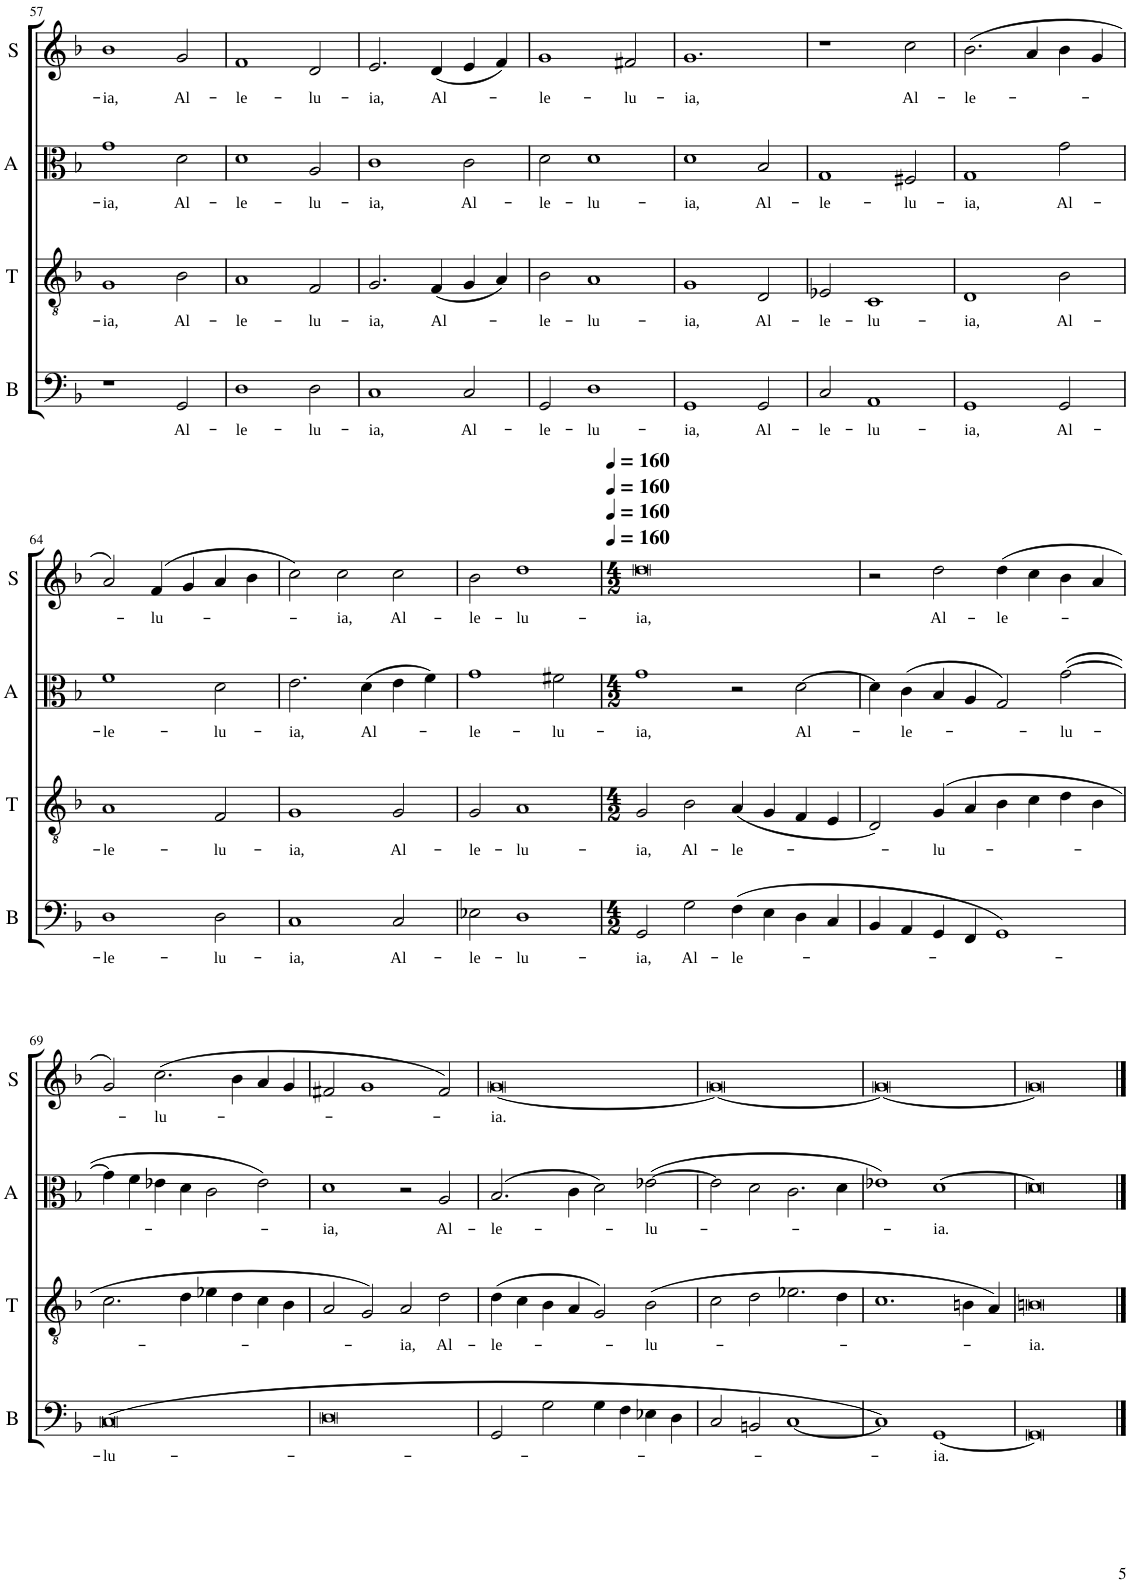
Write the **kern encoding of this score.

**kern	**text	**kern	**text	**kern	**text	**kern	**text
*part4	*part4	*part3	*part3	*part2	*part2	*part1	*part1
*staff4	*staff4	*staff3	*staff3	*staff2	*staff2	*staff1	*staff1
*I"Bajo	*	*I"Tenor	*	*I"Alto	*	*I"Soprano	*
*I'B	*	*I'T	*	*I'A	*	*I'S	*
!!LO:PB:g=z
*clefF4	*	*clefGv2	*	*clefC3	*	*clefG2	*
*k[b-]	*	*k[b-]	*	*k[b-]	*	*k[b-]	*
*d:	*	*d:	*	*d:	*	*d:	*
*M3/2	*	*M3/2	*	*M3/2	*	*M3/2	*
=57	=57	=57	=57	=57	=57	=57	=57
!	!	!	!LO:LY:b	!	!LO:LY:b	!	!LO:LY:b
1r	.	1G	-ia,	1g	-ia,	1b-	-ia,
!	!LO:LY:b	!	!LO:LY:b	!	!LO:LY:b	!	!LO:LY:b
2GG/	Al-	2B-\	Al-	2d\	Al-	2g/	Al-
=58	=58	=58	=58	=58	=58	=58	=58
!	!LO:LY:b	!	!LO:LY:b	!	!LO:LY:b	!	!LO:LY:b
1D	-le-	1A	-le-	1d	-le-	1f	-le-
!	!LO:LY:b	!	!LO:LY:b	!	!LO:LY:b	!	!LO:LY:b
2D\	-lu-	2F/	-lu-	2A/	-lu-	2d/	-lu-
=59	=59	=59	=59	=59	=59	=59	=59
!	!LO:LY:b	!	!LO:LY:b	!	!LO:LY:b	!	!LO:LY:b
1C	-ia,	2.G/	-ia,	1c	-ia,	2.e/	-ia,
!	!	!	!LO:LY:b	!	!	!	!LO:LY:b
.	.	(<4F/	Al-	.	.	(<4d/	Al-
!	!LO:LY:b	!	!	!	!LO:LY:b	!	!
2C/	Al-	4G/	.	2c\	Al-	4e/	.
.	.	4A/)	.	.	.	4f/)	.
=60	=60	=60	=60	=60	=60	=60	=60
!	!LO:LY:b	!	!LO:LY:b	!	!LO:LY:b	!	!LO:LY:b
2GG/	-le-	2B-\	-le-	2d\	-le-	1g	-le-
!	!LO:LY:b	!	!LO:LY:b	!	!LO:LY:b	!	!
1D	-lu-	1A	-lu-	1d	-lu-	.	.
!	!	!	!	!	!	!	!LO:LY:b
.	.	.	.	.	.	2f#X/	-lu-
=61	=61	=61	=61	=61	=61	=61	=61
!	!LO:LY:b	!	!LO:LY:b	!	!LO:LY:b	!	!LO:LY:b
1GG	-ia,	1G	-ia,	1d	-ia,	1.g	-ia,
!	!LO:LY:b	!	!LO:LY:b	!	!LO:LY:b	!	!
2GG/	Al-	2D/	Al-	2B-/	Al-	.	.
=62	=62	=62	=62	=62	=62	=62	=62
!	!LO:LY:b	!	!LO:LY:b	!	!LO:LY:b	!	!
2C/	-le-	2E-X/	-le-	1G	-le-	1r	.
!	!LO:LY:b	!	!LO:LY:b	!	!	!	!
1AA	-lu-	1C	-lu-	.	.	.	.
!	!	!	!	!	!LO:LY:b	!	!LO:LY:b
.	.	.	.	2F#X/	-lu-	2cc\	Al-
=63	=63	=63	=63	=63	=63	=63	=63
!	!LO:LY:b	!	!LO:LY:b	!	!LO:LY:b	!	!LO:LY:b
1GG	-ia,	1D	-ia,	1G	-ia,	(>2.b-\	-le-
.	.	.	.	.	.	4a/	.
!	!LO:LY:b	!	!LO:LY:b	!	!LO:LY:b	!	!
2GG/	Al-	2B-\	Al-	2g\	Al-	4b-\	.
.	.	.	.	.	.	4g/	.
!!LO:LB:g=z
=64	=64	=64	=64	=64	=64	=64	=64
!	!LO:LY:b	!	!LO:LY:b	!	!LO:LY:b	!	!
1D	-le-	1A	-le-	1f	-le-	2a/)	.
!	!	!	!	!	!	!	!LO:LY:b
.	.	.	.	.	.	(>4f/	-lu-
.	.	.	.	.	.	4g/	.
!	!LO:LY:b	!	!LO:LY:b	!	!LO:LY:b	!	!
2D\	-lu-	2F/	-lu-	2d\	-lu-	4a/	.
.	.	.	.	.	.	4b-\	.
=65	=65	=65	=65	=65	=65	=65	=65
!	!LO:LY:b	!	!LO:LY:b	!	!LO:LY:b	!	!
1C	-ia,	1G	-ia,	2.e\	-ia,	2cc\)	.
!	!	!	!	!	!	!	!LO:LY:b
.	.	.	.	.	.	2cc\	-ia,
!	!	!	!	!	!LO:LY:b	!	!
.	.	.	.	(>4d\	Al-	.	.
!	!LO:LY:b	!	!LO:LY:b	!	!	!	!LO:LY:b
2C/	Al-	2G/	Al-	4e\	.	2cc\	Al-
.	.	.	.	4f\)	.	.	.
=66	=66	=66	=66	=66	=66	=66	=66
!	!LO:LY:b	!	!LO:LY:b	!	!LO:LY:b	!	!LO:LY:b
2E-X\	-le-	2G/	-le-	1g	-le-	2b-\	-le-
!	!LO:LY:b	!	!LO:LY:b	!	!	!	!LO:LY:b
1D	-lu-	1A	-lu-	.	.	1dd	-lu-
!	!	!	!	!	!LO:LY:b	!	!
.	.	.	.	2f#X\	-lu-	.	.
=67	=67	=67	=67	=67	=67	=67	=67
*M4/2	*	*M4/2	*	*M4/2	*	*M4/2	*
*	*	*	*	*	*	*MM160	*
!	!LO:LY:b	!	!LO:LY:b	!	!LO:LY:b	!	!LO:LY:b
2GG/	-ia,	2G/	-ia,	1g	-ia,	0dd	-ia,
!	!LO:LY:b	!	!LO:LY:b	!	!	!	!
2G\	Al-	2B-\	Al-	.	.	.	.
!	!LO:LY:b	!	!LO:LY:b	!	!	!	!
(>4F\	-le-	(<4A/	-le-	2r	.	.	.
4E\	.	4G/	.	.	.	.	.
!	!	!	!	!	!LO:LY:b	!	!
4D\	.	4F/	.	[2d\	Al-	.	.
4C/	.	4E/	.	.	.	.	.
=68	=68	=68	=68	=68	=68	=68	=68
4BB-/	.	2D/)	.	4d\]	.	2r	.
!	!	!	!	!	!LO:LY:b	!	!
4AA/	.	.	.	(>4c\	-le-	.	.
!	!	!	!LO:LY:b	!	!	!	!LO:LY:b
4GG/	.	(>4G/	-lu-	4B-/	.	2dd\	Al-
4FF/	.	4A/	.	4A/	.	.	.
!	!	!	!	!	!	!	!LO:LY:b
1GG)	.	4B-\	.	2G/)	.	(>4dd\	-le-
.	.	4c\	.	.	.	4cc\	.
!	!	!	!	!	!LO:LY:b	!	!
.	.	4d\	.	(>[2g\	-lu-	4b-\	.
.	.	4B-\	.	.	.	4a/	.
!!LO:LB:g=z
=69	=69	=69	=69	=69	=69	=69	=69
!	!LO:LY:b	!	!	!	!	!	!
(>0C	-lu-	2.c\	.	4g\]	.	2g/)	.
.	.	.	.	4f\	.	.	.
!	!	!	!	!	!	!	!LO:LY:b
.	.	.	.	4e-X\	.	(>2.cc\	-lu-
.	.	4d\	.	4d\	.	.	.
.	.	4e-X\	.	2c\	.	.	.
.	.	4d\	.	.	.	4b-\	.
.	.	4c\	.	2e-\)	.	4a/	.
.	.	4B-\	.	.	.	4g/	.
=70	=70	=70	=70	=70	=70	=70	=70
!	!	!	!	!	!LO:LY:b	!	!
0D	.	2A/	.	1d	-ia,	2f#X/	.
.	.	2G/)	.	.	.	1g	.
!	!	!	!LO:LY:b	!	!	!	!
.	.	2A/	-ia,	2r	.	.	.
!	!	!	!LO:LY:b	!	!LO:LY:b	!	!
.	.	2d\	Al-	2A/	Al-	2f#/)	.
=71	=71	=71	=71	=71	=71	=71	=71
!	!	!	!LO:LY:b	!	!LO:LY:b	!	!LO:LY:b
2GG/	.	(>4d\	-le-	(>2.B-/	-le-	[0g	-ia.
.	.	4c\	.	.	.	.	.
2G\	.	4B-\	.	.	.	.	.
.	.	4A/	.	4c\	.	.	.
4G\	.	2G/)	.	2d\)	.	.	.
4F\	.	.	.	.	.	.	.
!	!	!	!LO:LY:b	!	!LO:LY:b	!	!
4E-X\	.	(>2B-\	-lu-	(>[2e-X\	-lu-	.	.
4D\	.	.	.	.	.	.	.
=72	=72	=72	=72	=72	=72	=72	=72
2C/	.	2c\	.	2e-\]	.	0g_	.
2BBn/	.	2d\	.	2d\	.	.	.
[1C	.	2.e-X\	.	2.c\	.	.	.
.	.	4d\	.	4d\	.	.	.
=73	=73	=73	=73	=73	=73	=73	=73
1C])	.	1.c	.	1e-X)	.	0g_	.
!	!LO:LY:b	!	!	!	!LO:LY:b	!	!
[1GG	-ia.	.	.	[1d	-ia.	.	.
.	.	4Bn\	.	.	.	.	.
.	.	4A/)	.	.	.	.	.
=74	=74	=74	=74	=74	=74	=74	=74
!	!	!	!LO:LY:b	!	!	!	!
0GG]	.	0Bn	-ia.	0d]	.	0g]	.
==	==	==	==	==	==	==	==
*-	*-	*-	*-	*-	*-	*-	*-
